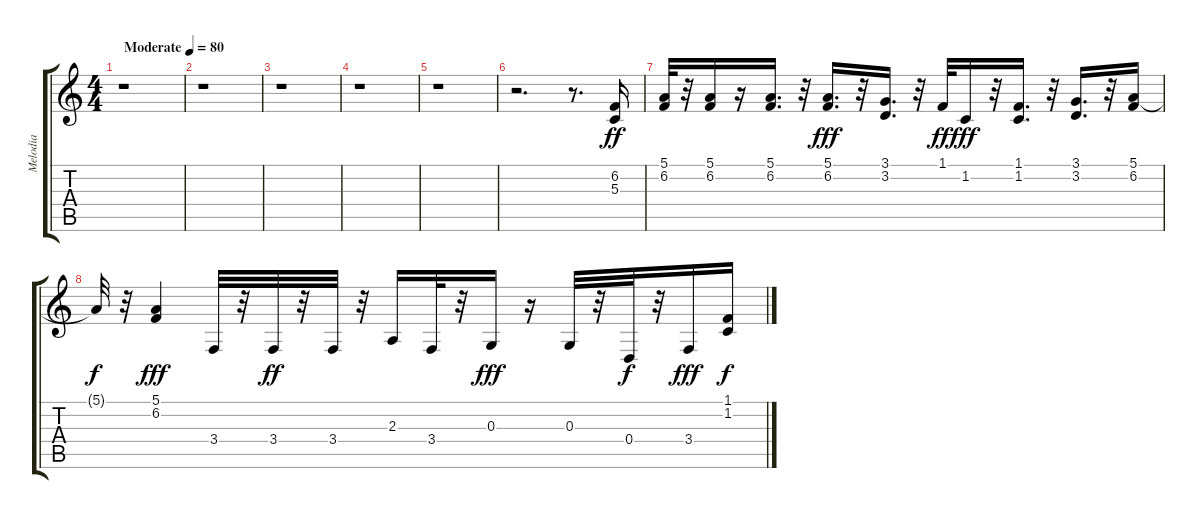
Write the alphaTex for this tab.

\track ("Melodia" "Melodia") {instrument voiceoohs}
\staff {score tabs}
\tuning (E4 B3 G3 D3 A2 E2) {hide}
\ts (4 4)
\tempo (80 "Moderate")
\clef g2
\ks c
r.1{dy ff instrument voiceoohs} |
r.1 |
r.1 |
r.1 |
r.1 |
r.2{d} r.8{d} (6.2 5.3).16 |
(5.1 6.2).32 r.32 (5.1 6.2).16 r.16 (5.1 6.2).16{d} r.32 (5.1 6.2).16{d dy fff} r.32 (3.1 3.2).16{d} r.32 1.1.32{dy ff} 1.2.16{dy fff} r.32 (1.1 1.2).16{d} r.32 (3.1 3.2).16{d} r.32 (5.1 6.2).16 |
5.1{t}.32{dy f} r.32 (5.1 6.2).4{dy fff} 3.4.32 r.32 3.4.32{dy ff} r.32 3.4.32 r.32 2.3.16 3.4.32 r.32 0.3.16{dy fff} r.16 0.3.32 r.32 0.4.32{dy f} r.32 3.4.16{dy fff} (1.1 1.2).16{dy f}
